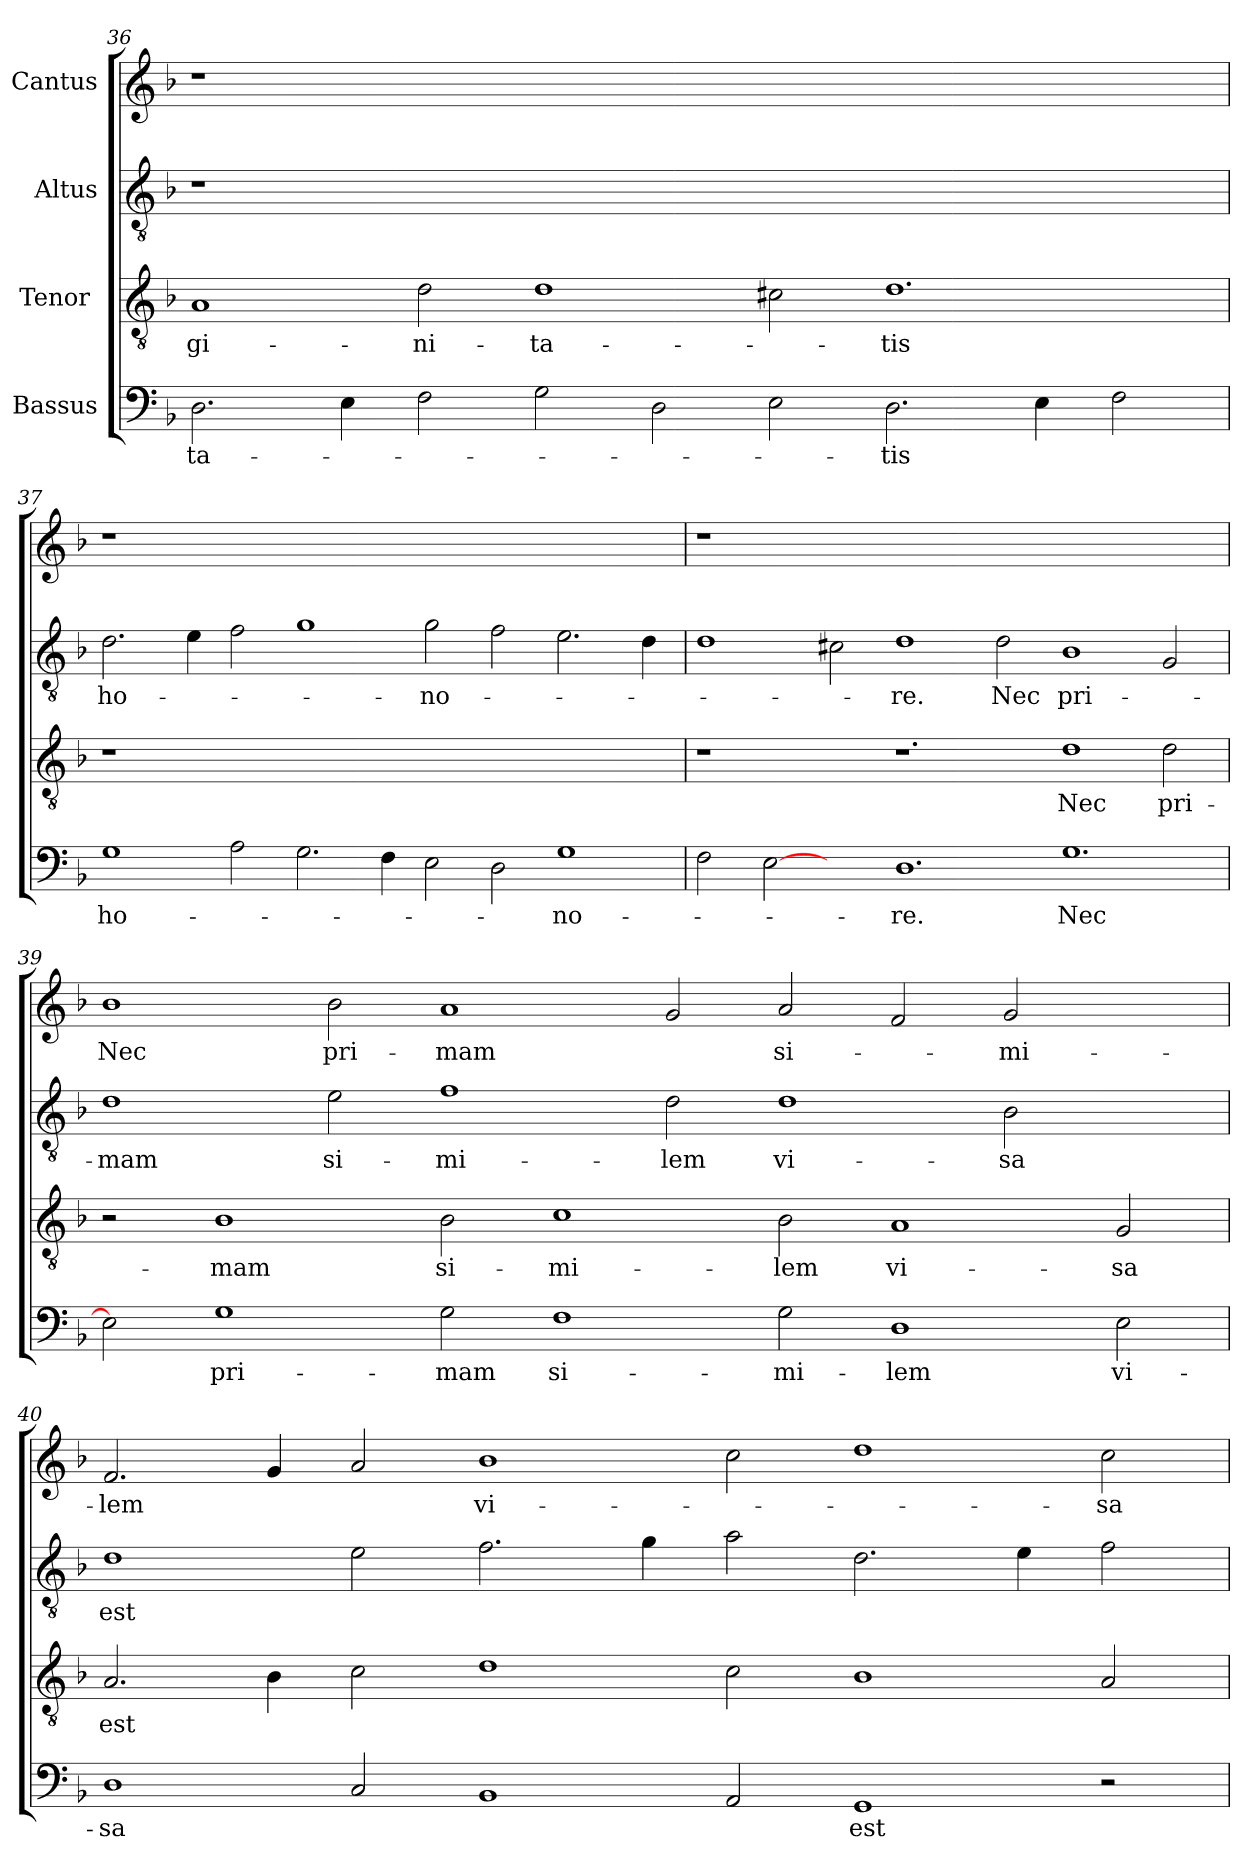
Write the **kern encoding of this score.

**kern	**text	**kern	**text	**kern	**text	**kern	**text
*part4	*part4	*part3	*part3	*part2	*part2	*part1	*part1
*staff4	*staff4	*staff3	*staff3	*staff2	*staff2	*staff1	*staff1
*I"Bassus	*	*I"Tenor 	*	*I"Altus	*	*I"Cantus	*
*clefF4	*	*clefGv2	*	*clefGv2	*	*clefG2	*
*k[b-]	*	*k[b-]	*	*k[b-]	*	*k[b-]	*
*F:	*	*F:	*	*F:	*	*F:	*
=36	=36	=36	=36	=36	=36	=36	=36
2.D\	-ta-	1A/	-gi-	1r	.	1r	.
4E\	.	.	.	.	.	.	.
2F\	.	2d\	-ni-	2%7ryy	.	2%7ryy	.
2G\	.	1d\	-ta-	.	.	.	.
2D\	.	.	.	.	.	.	.
2E\	.	2c#X\	.	.	.	.	.
2.D\	-tis	1.d\	-tis	.	.	.	.
4E\	.	.	.	.	.	.	.
2F\	.	.	.	.	.	.	.
=37	=37	=37	=37	=37	=37	=37	=37
1G\	ho-	1r	.	2.d\	ho-	1r	.
.	.	.	.	4e\	.	.	.
2A\	.	2%7ryy	.	2f\	.	2%7ryy	.
2.G\	.	.	.	1g\	.	.	.
4F\	.	.	.	.	.	.	.
2E\	.	.	.	2g\	-no-	.	.
2D\	.	.	.	2f\	.	.	.
1G\	-no-	.	.	2.e\	.	.	.
.	.	.	.	4d\	.	.	.
=38	=38	=38	=38	=38	=38	=38	=38
2F\	.	1r	.	1d\	.	1r	.
[2E\	.	.	.	.	.	.	.
2ryy	.	2ryy	.	2c#X\	.	2%7ryy	.
1.D\	-re.	1.r	.	1d\	-re.	.	.
.	.	.	.	2d\	Nec	.	.
1.G\	Nec	1d\	Nec	1B-\	pri-	.	.
.	.	2d\	pri-	2G/	.	.	.
!!LO:LB:g=z
=39	=39	=39	=39	=39	=39	=39	=39
2E\]	.	2r	.	1d\	-mam	1b-\	Nec
1G\	pri-	1B-\	-mam	.	.	.	.
.	.	.	.	2e\	si-	2b-\	pri-
2G\	-mam	2B-\	si-	1f\	-mi-	1a/	-mam
1F\	si-	1c\	-mi-	.	.	.	.
.	.	.	.	2d\	-lem	2g/	.
2G\	-mi-	2B-\	-lem	1d\	vi-	2a/	si-
1D\	-lem	1A/	vi-	.	.	2f/	.
.	.	.	.	2B-\	-sa	2g/	-mi-
2E\	vi-	2G/	-sa	2ryy	.	2ryy	.
=40	=40	=40	=40	=40	=40	=40	=40
1D\	-sa	2.A/	est	1d\	est	2.f/	-lem
.	.	4B-\	.	.	.	4g/	.
2C/	.	2c\	.	2e\	.	2a/	.
1BB-/	.	1d\	.	2.f\	.	1b-\	vi-
.	.	.	.	4g\	.	.	.
2AA/	.	2c\	.	2a\	.	2cc\	.
1GG/	est	1B-\	.	2.d\	.	1dd\	.
.	.	.	.	4e\	.	.	.
2r	.	2A/	.	2f\	.	2cc\	-sa
=	=	=	=	=	=	=	=
*-	*-	*-	*-	*-	*-	*-	*-
